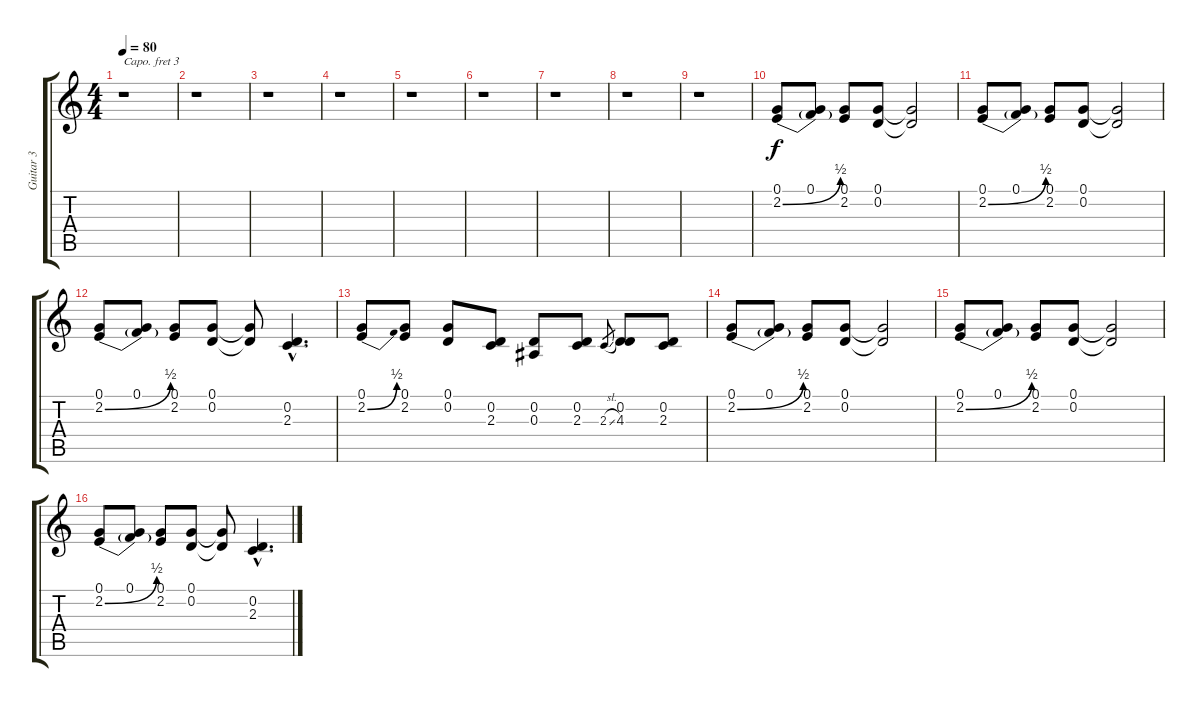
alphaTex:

\track ("Guitar 3" "Guitar 3") {instrument sitar}
\staff {score tabs}
\capo 3
\tuning (E4 B3 G3 D3 A2 E2) {hide}
\ts (4 4)
\tempo 80
\clef g2
\ks c
r.1{dy f} |
r.1 |
r.1 |
r.1 |
r.1 |
r.1 |
r.1 |
r.1 |
r.1 |
(0.1 2.2{be (bend 0 0 60 2)}).8 (0.1 2.2{t}).8 (0.1 2.2).8 (0.1 0.2).8 (0.1{t} 0.2{t}).2 |
(0.1 2.2{be (bend 0 0 60 2)}).8 (0.1 2.2{t}).8 (0.1 2.2).8 (0.1 0.2).8 (0.1{t} 0.2{t}).2 |
(0.1 2.2{be (bend 0 0 60 2)}).8 (0.1 2.2{t}).8 (0.1 2.2).8 (0.1 0.2).8 (0.1{t} 0.2{t}).8 (0.2{hac} 2.3{hac}).4{d} |
(0.1 2.2{be (bend 0 0 60 2)}).8 (0.1 2.2).8 (0.1 0.2).8 (0.2 2.3).8 (0.2 0.3).8 (0.2 2.3).8 2.3{sl}.8{gr} (0.2 4.3).8 (0.2 2.3).8 |
(0.1 2.2{be (bend 0 0 60 2)}).8 (0.1 2.2{t}).8 (0.1 2.2).8 (0.1 0.2).8 (0.1{t} 0.2{t}).2 |
(0.1 2.2{be (bend 0 0 60 2)}).8 (0.1 2.2{t}).8 (0.1 2.2).8 (0.1 0.2).8 (0.1{t} 0.2{t}).2 |
(0.1 2.2{be (bend 0 0 60 2)}).8 (0.1 2.2{t}).8 (0.1 2.2).8 (0.1 0.2).8 (0.1{t} 0.2{t}).8 (0.2{hac} 2.3{hac}).4{d}
